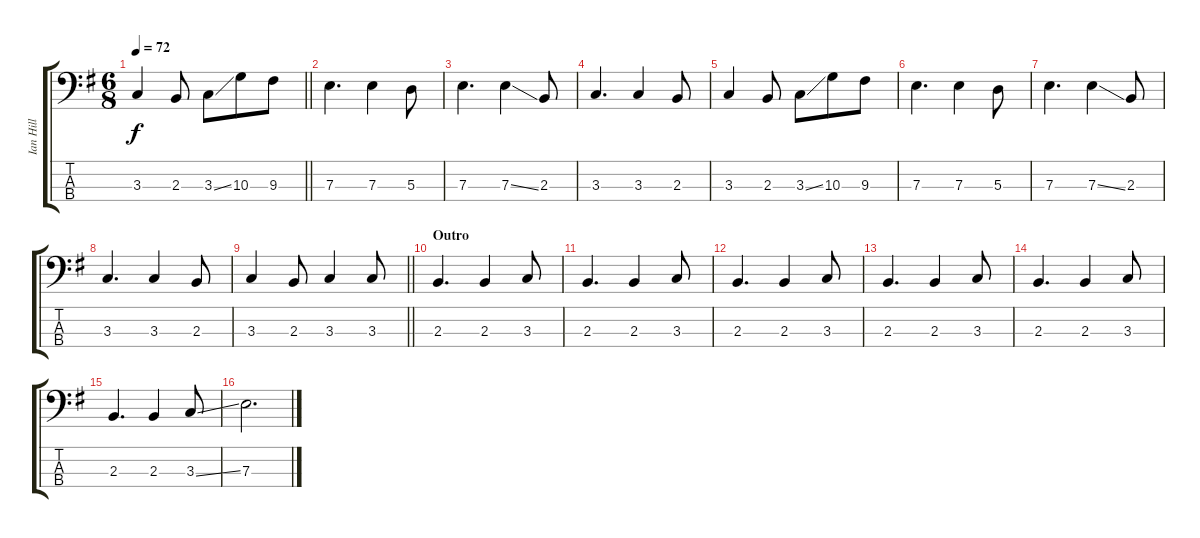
\track ("Ian Hill" "Ian Hill") {instrument electricbassfinger}
\staff {score tabs}
\tuning (G2 D2 A1 E1) {hide}
\ts (6 8)
\tempo 72
\clef f4
\barLineRight lightlight
\ks eminor
3.3.4{dy f} 2.3.8 3.3{ss}.8 10.3.8 9.3.8 |
\section ("" "")
7.3.4{d} 7.3.4 5.3.8 |
7.3.4{d} 7.3{ss}.4 2.3.8 |
3.3.4{d} 3.3.4 2.3.8 |
3.3.4 2.3.8 3.3{ss}.8 10.3.8 9.3.8 |
7.3.4{d} 7.3.4 5.3.8 |
7.3.4{d} 7.3{ss}.4 2.3.8 |
3.3.4{d} 3.3.4 2.3.8 |
\barLineRight lightlight
3.3.4 2.3.8 3.3.4 3.3.8 |
\section ("" "Outro")
2.3.4{d} 2.3.4 3.3.8 |
2.3.4{d} 2.3.4 3.3.8 |
2.3.4{d} 2.3.4 3.3.8 |
2.3.4{d} 2.3.4 3.3.8 |
2.3.4{d} 2.3.4 3.3.8 |
2.3.4{d} 2.3.4 3.3{ss}.8 |
7.3.2{d}
